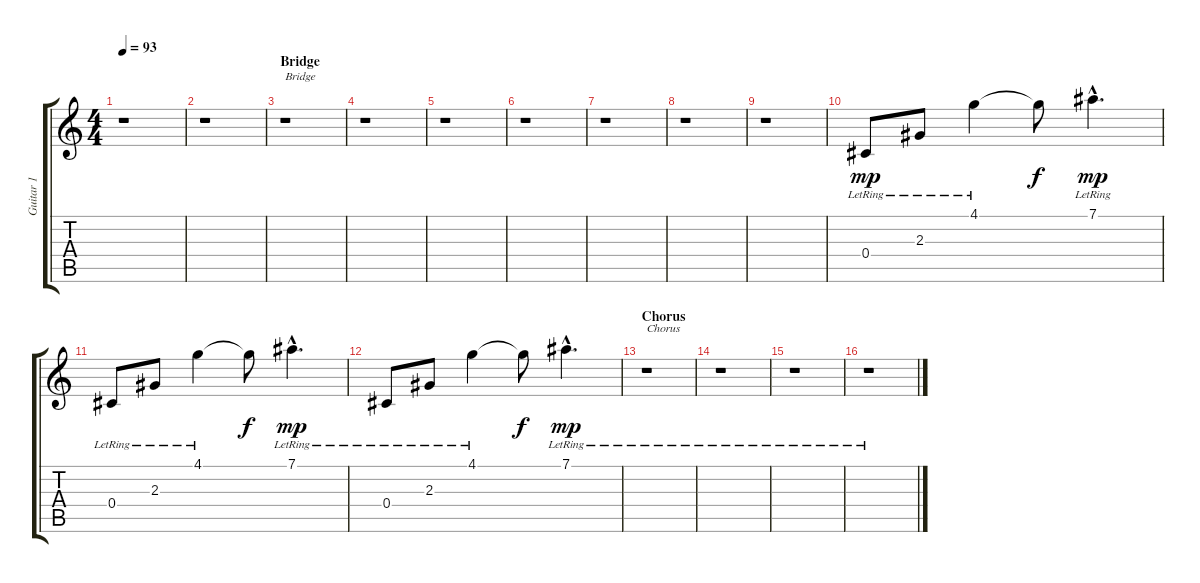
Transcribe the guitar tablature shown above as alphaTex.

\track ("Guitar 1" "Guitar 1") {instrument electricguitarclean}
\staff {score tabs}
\tuning (Eb4 Bb3 Gb3 Db3 Ab2 Eb2) {hide}
\ts (4 4)
\tempo 93
\clef g2
\ks c
r.1{dy mp} |
r.1 |
\section ("" "Bridge")
r.1{txt "Bridge"} |
r.1 |
r.1 |
r.1 |
r.1 |
r.1 |
r.1 |
0.4{lr}.8 2.3{lr}.8 4.1{lr}.4 4.1{t}.8{dy f} 7.1{hac lr}.4{d dy mp} |
0.4{lr}.8 2.3{lr}.8 4.1{lr}.4 4.1{t}.8{dy f} 7.1{hac lr}.4{d dy mp} |
0.4{lr}.8 2.3{lr}.8 4.1{lr}.4 4.1{t}.8{dy f} 7.1{hac lr}.4{d dy mp} |
\section ("" "Chorus")
r.1{txt "Chorus"} |
r.1 |
r.1 |
r.1
